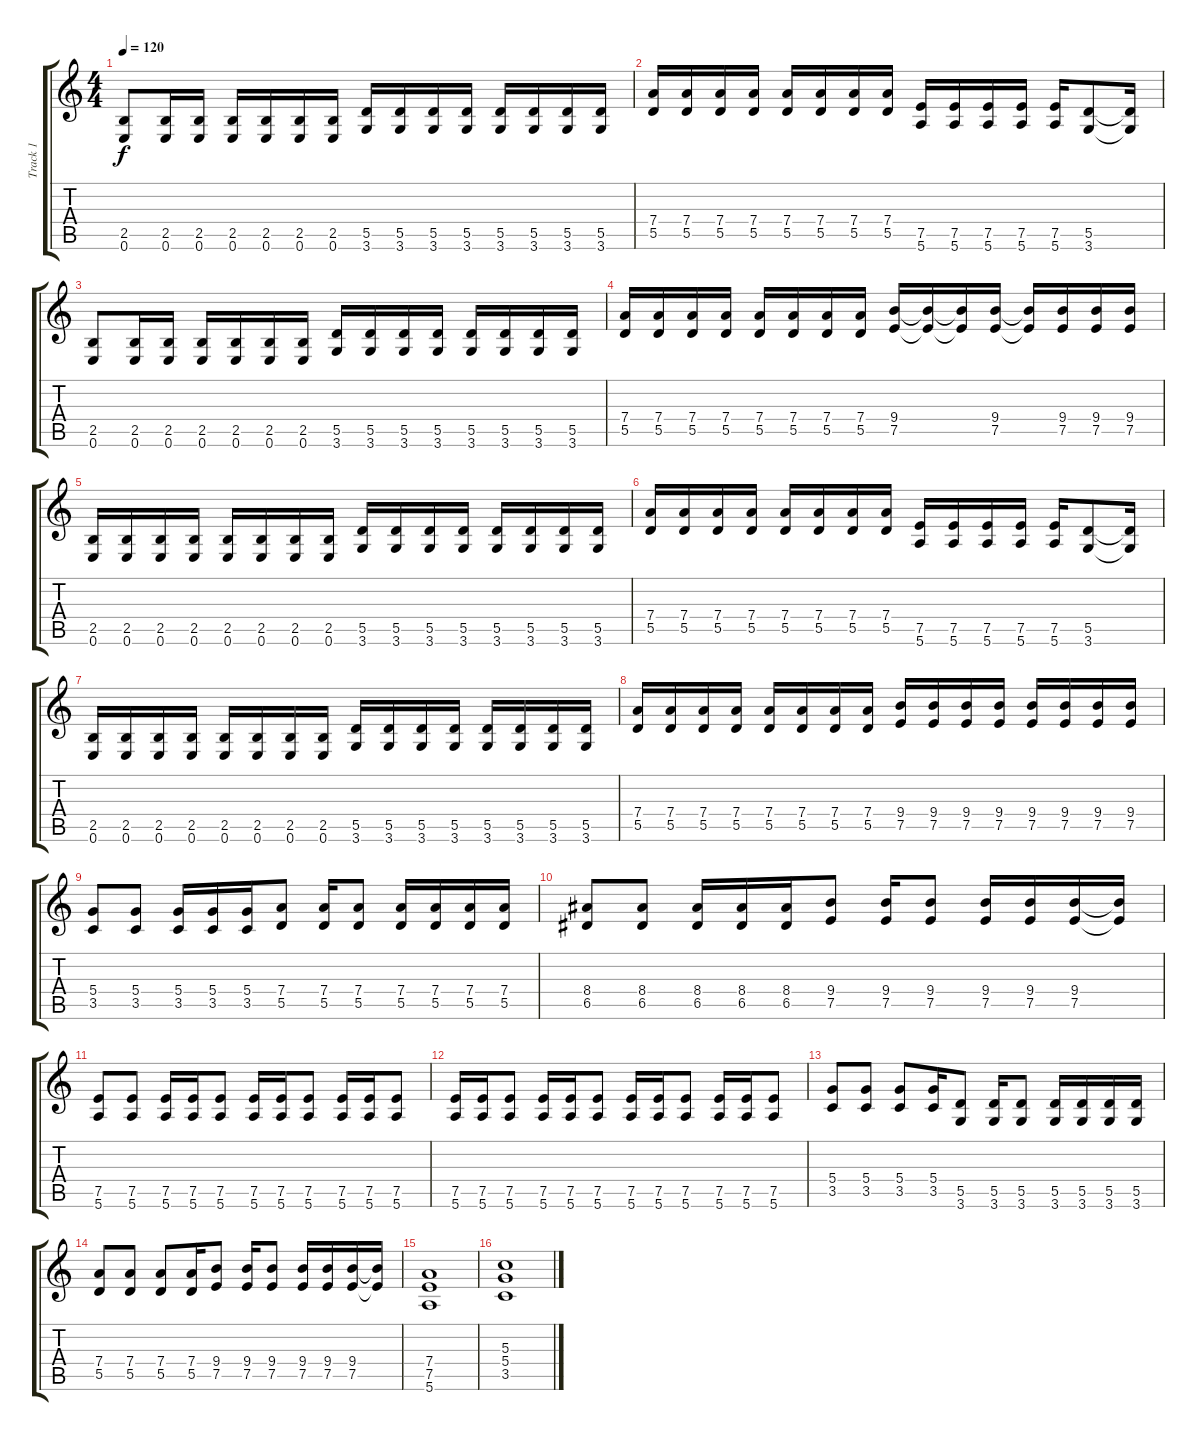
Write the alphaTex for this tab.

\track ("Track 1" "Track 1") {instrument distortionguitar}
\staff {score tabs}
\tuning (E4 B3 G3 D3 A2 E2) {hide}
\ts (4 4)
\tempo 120
\clef g2
\ks c
(2.5 0.6).8{dy f} (2.5 0.6).16 (2.5 0.6).16 (2.5 0.6).16 (2.5 0.6).16 (2.5 0.6).16 (2.5 0.6).16 (5.5 3.6).16 (5.5 3.6).16 (5.5 3.6).16 (5.5 3.6).16 (5.5 3.6).16 (5.5 3.6).16 (5.5 3.6).16 (5.5 3.6).16 |
(7.4 5.5).16 (7.4 5.5).16 (7.4 5.5).16 (7.4 5.5).16 (7.4 5.5).16 (7.4 5.5).16 (7.4 5.5).16 (7.4 5.5).16 (7.5 5.6).16 (7.5 5.6).16 (7.5 5.6).16 (7.5 5.6).16 (7.5 5.6).16 (5.5 3.6).8 (5.5{t} 3.6{t}).16 |
(2.5 0.6).8 (2.5 0.6).16 (2.5 0.6).16 (2.5 0.6).16 (2.5 0.6).16 (2.5 0.6).16 (2.5 0.6).16 (5.5 3.6).16 (5.5 3.6).16 (5.5 3.6).16 (5.5 3.6).16 (5.5 3.6).16 (5.5 3.6).16 (5.5 3.6).16 (5.5 3.6).16 |
(7.4 5.5).16 (7.4 5.5).16 (7.4 5.5).16 (7.4 5.5).16 (7.4 5.5).16 (7.4 5.5).16 (7.4 5.5).16 (7.4 5.5).16 (9.4 7.5).16 (9.4{t} 7.5{t}).16 (9.4{t} 7.5{t}).16 (9.4 7.5).16 (9.4{t} 7.5{t}).16 (9.4 7.5).16 (9.4 7.5).16 (9.4 7.5).16 |
(2.5 0.6).16 (2.5 0.6).16 (2.5 0.6).16 (2.5 0.6).16 (2.5 0.6).16 (2.5 0.6).16 (2.5 0.6).16 (2.5 0.6).16 (5.5 3.6).16 (5.5 3.6).16 (5.5 3.6).16 (5.5 3.6).16 (5.5 3.6).16 (5.5 3.6).16 (5.5 3.6).16 (5.5 3.6).16 |
(7.4 5.5).16 (7.4 5.5).16 (7.4 5.5).16 (7.4 5.5).16 (7.4 5.5).16 (7.4 5.5).16 (7.4 5.5).16 (7.4 5.5).16 (7.5 5.6).16 (7.5 5.6).16 (7.5 5.6).16 (7.5 5.6).16 (7.5 5.6).16 (5.5 3.6).8 (5.5{t} 3.6{t}).16 |
(2.5 0.6).16 (2.5 0.6).16 (2.5 0.6).16 (2.5 0.6).16 (2.5 0.6).16 (2.5 0.6).16 (2.5 0.6).16 (2.5 0.6).16 (5.5 3.6).16 (5.5 3.6).16 (5.5 3.6).16 (5.5 3.6).16 (5.5 3.6).16 (5.5 3.6).16 (5.5 3.6).16 (5.5 3.6).16 |
(7.4 5.5).16 (7.4 5.5).16 (7.4 5.5).16 (7.4 5.5).16 (7.4 5.5).16 (7.4 5.5).16 (7.4 5.5).16 (7.4 5.5).16 (9.4 7.5).16 (9.4 7.5).16 (9.4 7.5).16 (9.4 7.5).16 (9.4 7.5).16 (9.4 7.5).16 (9.4 7.5).16 (9.4 7.5).16 |
(5.4 3.5).8 (5.4 3.5).8 (5.4 3.5).16 (5.4 3.5).16 (5.4 3.5).16 (7.4 5.5).8 (7.4 5.5).16 (7.4 5.5).8 (7.4 5.5).16 (7.4 5.5).16 (7.4 5.5).16 (7.4 5.5).16 |
(8.4 6.5).8 (8.4 6.5).8 (8.4 6.5).16 (8.4 6.5).16 (8.4 6.5).16 (9.4 7.5).8 (9.4 7.5).16 (9.4 7.5).8 (9.4 7.5).16 (9.4 7.5).16 (9.4 7.5).16 (9.4{t} 7.5{t}).16 |
(7.5 5.6).8 (7.5 5.6).8 (7.5 5.6).16 (7.5 5.6).16 (7.5 5.6).8 (7.5 5.6).16 (7.5 5.6).16 (7.5 5.6).8 (7.5 5.6).16 (7.5 5.6).16 (7.5 5.6).8 |
(7.5 5.6).16 (7.5 5.6).16 (7.5 5.6).8 (7.5 5.6).16 (7.5 5.6).16 (7.5 5.6).8 (7.5 5.6).16 (7.5 5.6).16 (7.5 5.6).8 (7.5 5.6).16 (7.5 5.6).16 (7.5 5.6).8 |
(5.4 3.5).8 (5.4 3.5).8 (5.4 3.5).8 (5.4 3.5).16 (5.5 3.6).8 (5.5 3.6).16 (5.5 3.6).8 (5.5 3.6).16 (5.5 3.6).16 (5.5 3.6).16 (5.5 3.6).16 |
(7.4 5.5).8 (7.4 5.5).8 (7.4 5.5).8 (7.4 5.5).16 (9.4 7.5).8 (9.4 7.5).16 (9.4 7.5).8 (9.4 7.5).16 (9.4 7.5).16 (9.4 7.5).16 (9.4{t} 7.5{t}).16 |
(7.4 7.5 5.6).1 |
(5.3 5.4 3.5).1
